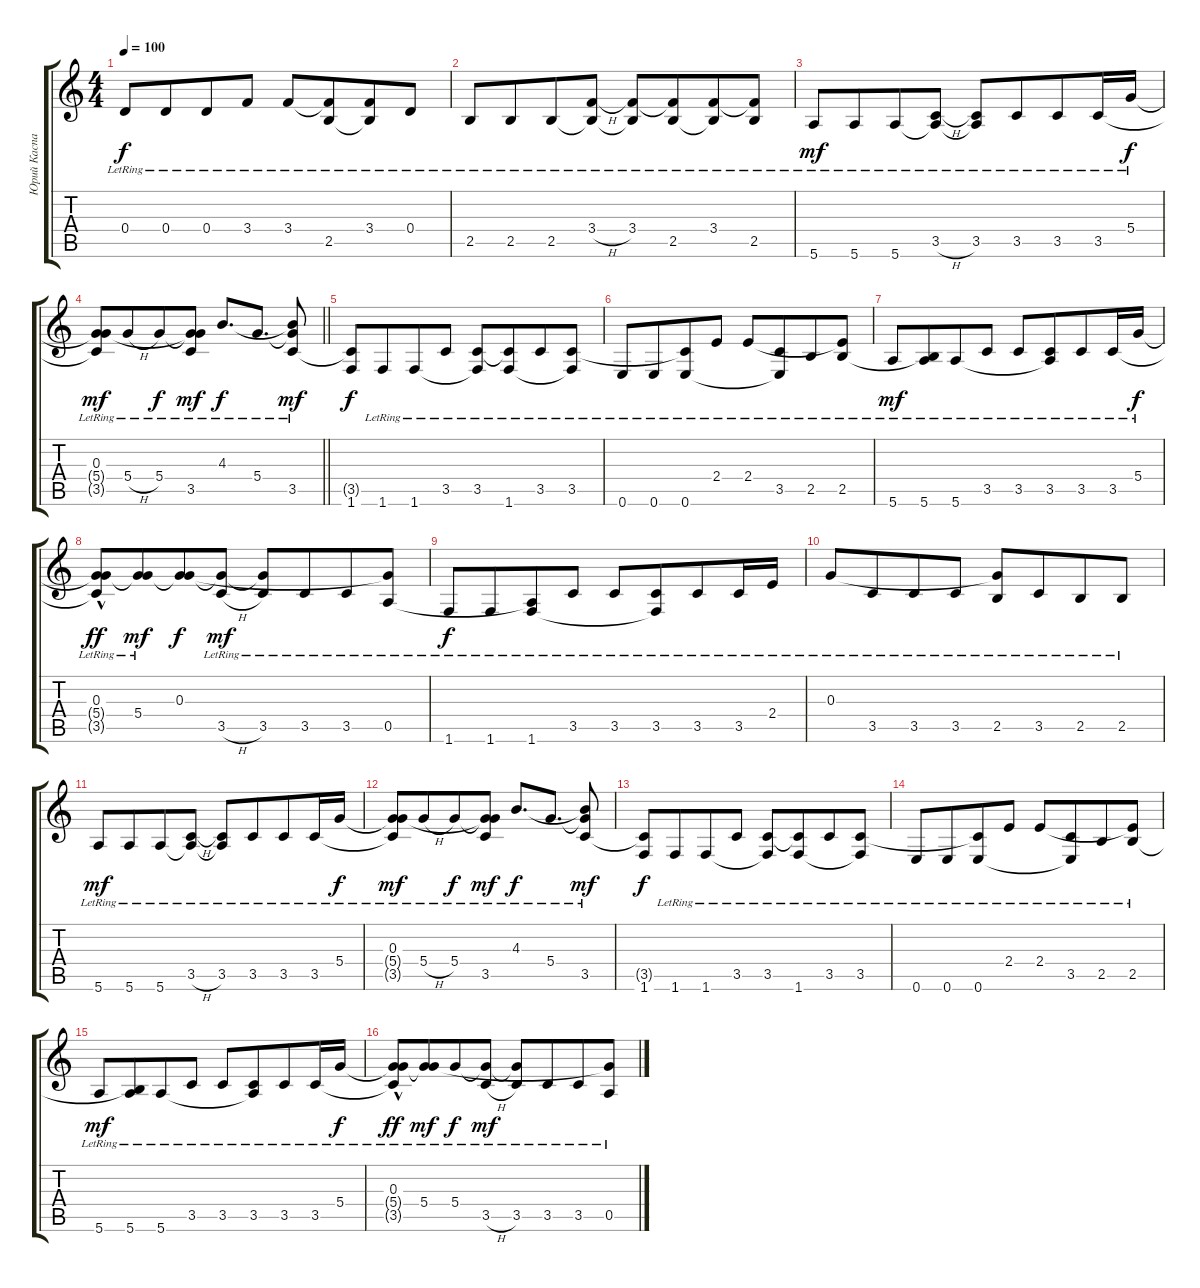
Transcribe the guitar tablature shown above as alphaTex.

\track ("Юрий Каспарян" "Юрий Каспа") {instrument acousticguitarsteel}
\staff {score tabs}
\tuning (E4 B3 G3 D3 A2 E2) {hide}
\ts (4 4)
\tempo 100
\clef g2
\ks c
0.4{lr}.8{dy f} 0.4{lr}.8{beam merge} 0.4{lr}.8 3.4{lr}.8 3.4{lr}.8 (3.4{t} 2.5{lr}).8{beam merge} (3.4{lr} 2.5{t}).8 0.4{lr}.8 |
2.5{lr}.8 2.5{lr}.8{beam merge} 2.5{lr}.8 (3.4{h lr} 2.5{t}).8 (3.4{lr} 2.5{t}).8 (3.4{t} 2.5{lr}).8{beam merge} (3.4{lr} 2.5{t}).8 (3.4{t} 2.5{lr}).8 |
5.6{lr}.8{dy mf} 5.6{lr}.8{beam merge} 5.6{lr}.8 (3.5{h lr} 5.6{t}).8 (3.5{lr} 5.6{t}).8 3.5{lr}.8{beam merge} 3.5{lr}.8 3.5{lr}.16 5.4{lr}.16{dy f} |
\barLineRight lightlight
(0.3{lr} 5.4{t} 3.5{t}).8{dy mf} 5.4{h lr}.8{beam merge} 5.4{lr}.8{dy f} (0.3{t} 5.4{t} 3.5{lr}).8{dy mf} 4.3{lr}.8{d dy f beam merge} 5.4{lr}.8{d} (4.3{t} 5.4{t} 3.5{lr}).8{dy mf} |
(3.5{t} 1.6).8{dy f} 1.6{lr}.8{beam merge} 1.6{lr}.8 3.5{lr}.8 (3.5{lr} 1.6{t}).8 (3.5{t} 1.6{lr}).8{beam merge} 3.5{lr}.8 (3.5{lr} 1.6{t}).8 |
0.6{lr}.8 0.6{lr}.8{beam merge} (3.5{t} 0.6{lr}).8 2.4{lr}.8 2.4{lr}.8 (3.5{lr} 0.6{t}).8{beam merge} 2.5{lr}.8 (2.4{t} 2.5{lr}).8 |
5.6{lr}.8{dy mf} (2.5{t} 5.6{lr}).8{beam merge} 5.6{lr}.8 3.5{lr}.8 3.5{lr}.8 (3.5{lr} 5.6{t}).8{beam merge} 3.5{lr}.8 3.5{lr}.16 5.4{lr}.16{dy f} |
(0.3{hac lr} 5.4{t} 3.5{t}).8{dy ff} (0.3{t} 5.4{lr}).8{dy mf beam merge} (0.3 5.4{t}).8{dy f} (5.4{t} 3.5{h lr}).8{dy mf} (5.4{t} 3.5{lr}).8 3.5{lr}.8{beam merge} 3.5{lr}.8 (0.3{t} 0.5{lr}).8 |
1.6{lr}.8{dy f} 1.6{lr}.8{beam merge} (0.5{t} 1.6{lr}).8 3.5{lr}.8 3.5{lr}.8 (3.5{lr} 1.6{t}).8{beam merge} 3.5{lr}.8 3.5{lr}.16 2.4{lr}.16 |
0.3{lr}.8 3.5{lr}.8{beam merge} 3.5{lr}.8 3.5{lr}.8 (0.3{t} 2.5{lr}).8 3.5{lr}.8{beam merge} 2.5{lr}.8 2.5{lr}.8 |
5.6{lr}.8{dy mf} 5.6{lr}.8{beam merge} 5.6{lr}.8 (3.5{h lr} 5.6{t}).8 (3.5{lr} 5.6{t}).8 3.5{lr}.8{beam merge} 3.5{lr}.8 3.5{lr}.16 5.4{lr}.16{dy f} |
(0.3{lr} 5.4{t} 3.5{t}).8{dy mf} 5.4{h lr}.8{beam merge} 5.4{lr}.8{dy f} (0.3{t} 5.4{t} 3.5{lr}).8{dy mf} 4.3{lr}.8{d dy f beam merge} 5.4{lr}.8{d} (4.3{t} 5.4{t} 3.5{lr}).8{dy mf} |
(3.5{t} 1.6).8{dy f} 1.6{lr}.8{beam merge} 1.6{lr}.8 3.5{lr}.8 (3.5{lr} 1.6{t}).8 (3.5{t} 1.6{lr}).8{beam merge} 3.5{lr}.8 (3.5{lr} 1.6{t}).8 |
0.6{lr}.8 0.6{lr}.8{beam merge} (3.5{t} 0.6{lr}).8 2.4{lr}.8 2.4{lr}.8 (3.5{lr} 0.6{t}).8{beam merge} 2.5{lr}.8 (2.4{t} 2.5{lr}).8 |
5.6{lr}.8{dy mf} (2.5{t} 5.6{lr}).8{beam merge} 5.6{lr}.8 3.5{lr}.8 3.5{lr}.8 (3.5{lr} 5.6{t}).8{beam merge} 3.5{lr}.8 3.5{lr}.16 5.4{lr}.16{dy f} |
(0.3{hac lr} 5.4{t} 3.5{t}).8{dy ff} (0.3{t} 5.4{lr}).8{dy mf beam merge} 5.4{lr}.8{dy f} (5.4{t} 3.5{h lr}).8{dy mf} (5.4{t} 3.5{lr}).8 3.5{lr}.8{beam merge} 3.5{lr}.8 (0.3{t} 0.5{lr}).8
